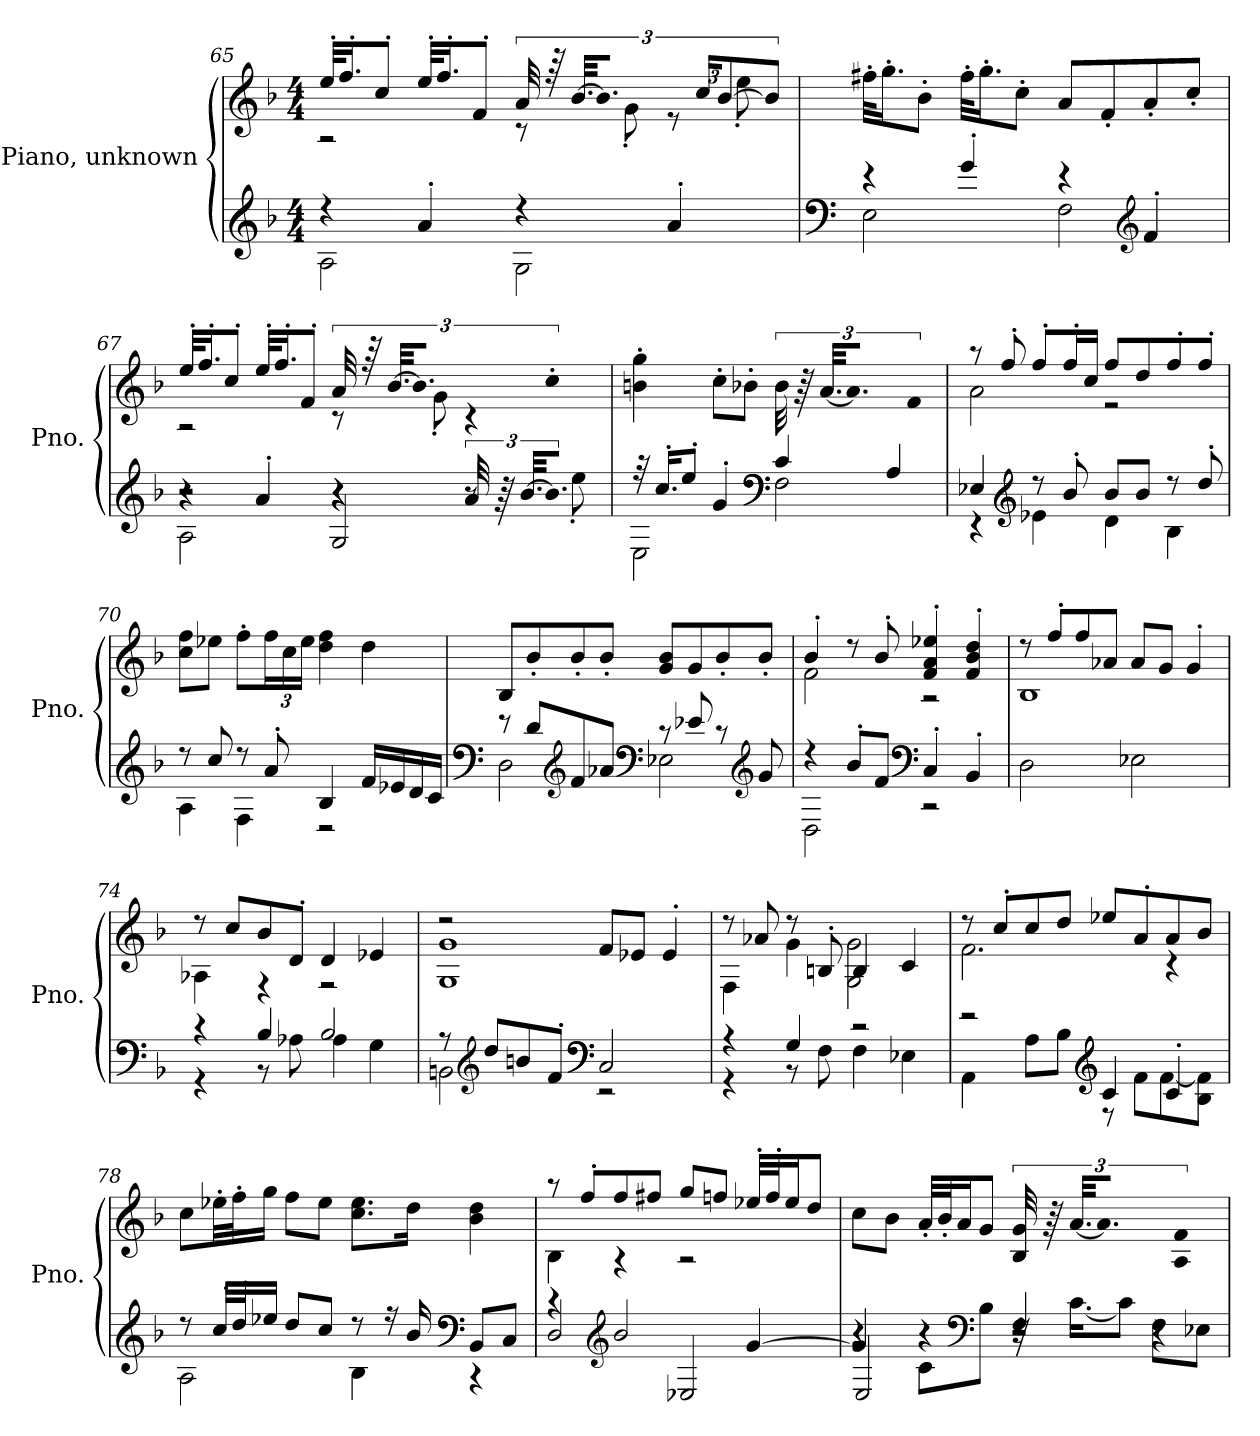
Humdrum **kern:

**kern	**kern
*part1	*part1
*staff2	*staff1
*I"Piano, unknown	*
*I'Pno.	*
!!LO:LB:g=z
*clefG2	*clefG2
*k[b-]	*k[b-]
*M4/4	*M4/4
=65	=65
*^	*^
4r	2A\	32ee'/KLL	2r
.	.	16.ff'/J	.
.	.	8cc'/J	.
4a'/	.	32ee'/KLL	.
.	.	16.ff'/J	.
.	.	8f'/J	.
4r	2G\	48a/	8r
.	.	96r	.
.	.	[48.b-/KKL	.
.	.	8.b-/J]	.
.	.	.	8g'\
*	*	*Xbrackettup	*
4a'/	.	24cc/KL	8r
.	.	[12b-/	.
.	.	8b-/J]	8ee'\
*	*	*v	*v
=66	=66	=66
*clefF4	*	*
4r	2E\	32ff#X'\KLL
.	.	16.gg'\J
.	.	8b-'\J
4g'/	.	32ff#'\KLL
.	.	16.gg'\J
.	.	8cc'\J
4r	2F\	8a/L
.	.	8f'/
*clefG2	*	*
4f'/	.	8a'/
.	.	8cc'/J
!!LO:LB:g=z
=67	=67	=67
*	*^	*^
4r	2A\	2r	32ee'/KLL	2r
.	.	.	16.ff'/J	.
.	.	.	8cc'/J	.
4a'/	.	.	32ee'/KLL	.
.	.	.	16.ff'/J	.
.	.	.	8f'/J	.
*	*	*	*brackettup	*
4r	4r	2G/	48a/	8r
.	.	.	96r	.
.	.	.	[48.b-/KKL	.
.	.	.	8.b-/J]	.
.	.	.	.	8g'\
48a/	8r	.	4cc'/	4r
96r	.	.	.	.
[48.b-/KKL	.	.	.	.
8.b-/J]	.	.	.	.
.	8ee'\	.	.	.
*	*v	*v	*	*
*	*	*v	*v
=68	=68	=68
32r	2E\	4bn\' 4gg\'
16.cc'/KL	.	.
8ee'/J	.	.
4g'/	.	8cc'\L
.	.	8b-X'\J
*clefF4	*	*
4c/	2F\	48b-\
.	.	96r
.	.	[48.a/KKL
.	.	8.a/J]
4A/	.	4f/
!!LO:LB:g=z
=69	=69	=69
*	*	*^
4E-X/	4r	8r	2a\
.	.	8ff'/	.
*clefG2	*	*	*
8r	4e-X\	8ff'/L	.
8b-'/	.	16ff'/L	.
.	.	16cc/JJ	.
8b-/L	4d\	8ff/L	2r
8b-/J	.	8dd/	.
8r	4B-\	8ff'/	.
8dd'/	.	8ff'/J	.
*	*	*v	*v
=70	=70	=70
8r	4A\	8cc\ 8ff\L
8cc/	.	8ee-X\J
8r	4F\	8ff'\L
*	*	*Xbrackettup
8a'/	.	24ff\L
.	.	24cc\
.	.	24ee-\JJ
4B-/	2r	4dd\ 4ff\
16f/LL	.	4dd\
16e-X/	.	.
16d/	.	.
16c/JJ	.	.
=71	=71	=71
*clefF4	*	*
8r	2D\	8B-/L
8d/L	.	8b-'/
*clefG2	*	*
8f/	.	8b-'/
8a-X/J	.	8b-'/J
*clefF4	*	*
8r	2E-X\	8g/ 8b-/L
8e-X/	.	8g/
8r	.	8b-'/
*clefG2	*	*
8g/	.	8b-'/J
!!LO:LB:g=z
=72	=72	=72
*	*	*^
4r	2D\	4b-'/	2f\
8b-'/L	.	8r	.
8f/J	.	8b-'/	.
*clefF4	*	*	*
4C'/	2r	4f/' 4a/' 4ee-X/'	2r
4BB-'/	.	4f/' 4b-/' 4dd/'	.
*v	*v	*	*
=73	=73	=73
2D\	8r	1B-
.	8ff'/L	.
.	8ff/	.
.	8a-X/J	.
2E-X\	8a-/L	.
.	8g/J	.
.	4g'/	.
=74	=74	=74
*^	*	*
4r	4r	8r	4A-X\
.	.	8cc/L	.
4B-/	8r	8b-/	4r
.	8A-X\	8d'/J	.
2B-/	4A-\	4d/	2r
.	4G\	4e-X/	.
=75	=75	=75	=75
8r	2BBn\	2r	1G 1g
*clefG2	*	*	*
8dd/L	.	.	.
8bn/	.	.	.
8f'/J	.	.	.
*clefF4	*	*	*
2C/	2r	8f/L	.
.	.	8e-X/J	.
.	.	4e-'/	.
!!LO:PB:g=z	!!
=76	=76	=76	=76
4r	4r	8r	4F\
.	.	8a-X/	.
4G/	8r	8r	4g\
.	8F\	8Bn'/	.
2r	4F\	4B/	2G\ 2g\
.	4E-X\	4c/	.
=77	=77	=77	=77
2r	4AA\	8r	2.f\
.	.	8cc'/L	.
.	8A\L	8cc/	.
.	8B-\J	8dd/J	.
*clefG2	*	*	*
4c/	8r	8ee-X/L	.
.	8f\L	8a'/	.
4c'/	[8f\	8a/	4r
.	8B-\ 8f\]J	8b-/J	.
*	*	*v	*v
=78	=78	=78
8r	2A\	8cc\L
32cc'/LLL	.	32ee-X'\LL
32dd'/J	.	32ff'\J
16ee-X/JJ	.	16gg\JJ
8dd/L	.	8ff\L
8cc/J	.	8ee-\J
8r	4B-\	8.cc\ 8.ee-\L
16r	.	.
16b-/	.	16dd\Jk
*clefF4	*	*
8BB-/L	4r	4b-\ 4dd\
8C/J	.	.
!!LO:LB:g=z
=79	=79	=79
*	*	*^
4r	2D/	8r	4B-\
.	.	8ff'/L	.
*clefG2	*	*	*
2b-/	.	8ff/	4r
.	.	8ff#X/J	.
.	2E-X/	8gg/L	2r
.	.	8ffn/J	.
[4g/	.	32ee-X'/LLL	.
.	.	32ff'/J	.
.	.	16ee-/J	.
.	.	8dd/J	.
*	*	*v	*v
=80	=80	=80
*	*^	*
4g/]	4r	2E/	8cc\L
.	.	.	8b-\J
4r	8c\L	.	32a'/LLL
.	.	.	32b-'/J
.	.	.	16a/J
*clefF4	*	*	*
.	8B-\J	.	8g/J
*	*	*	*brackettup
2r	32r	4F/	48B-/ 48g/
.	.	.	96r
.	[16.c\KL	.	[48.a/KKL
.	.	.	8.a/J]
.	8c\J]	.	.
.	8F\L	4r	4A/ 4f/
.	8E-X\J	.	.
*v	*v	*v	*
=	=
*-	*-
